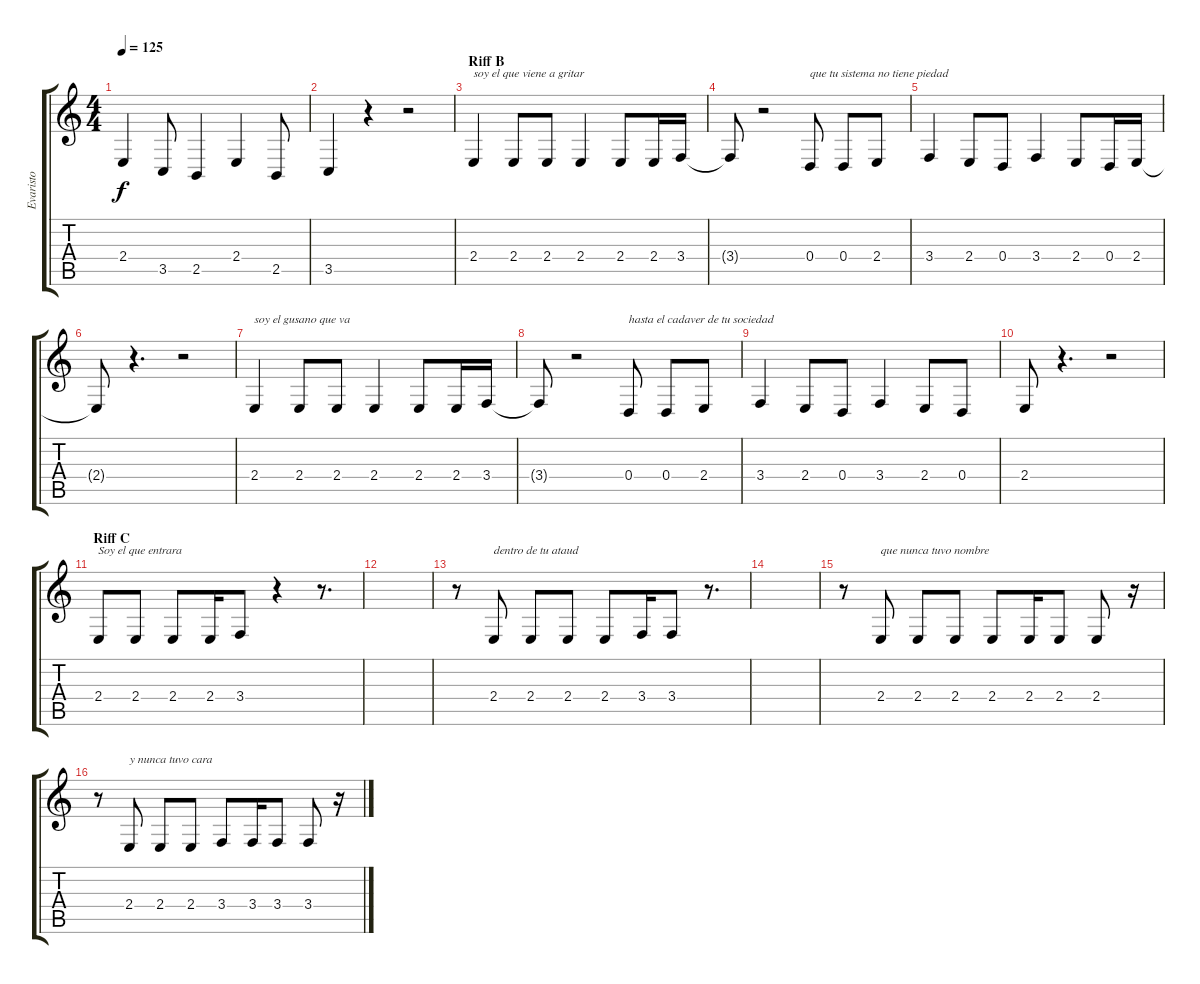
\track ("Evaristo" "Evaristo") {instrument flute}
\staff {score tabs}
\tuning (E4 B3 G3 D3 A2 E2) {hide}
\ts (4 4)
\tempo 125
\clef g2
\ks c
2.4.4{dy f} 3.5.8 2.5.4 2.4.4 2.5.8 |
3.5.4 r.4 r.2 |
\section ("" "Riff B")
2.4.4{txt "soy el que viene a gritar"} 2.4.8 2.4.8 2.4.4 2.4.8 2.4.16 3.4.16 |
3.4{t}.8 r.2 0.4.8{txt "que tu sistema no tiene piedad"} 0.4.8 2.4.8 |
3.4.4 2.4.8 0.4.8 3.4.4 2.4.8 0.4.16 2.4.16 |
2.4{t}.8 r.4{d} r.2 |
2.4.4{txt "soy el gusano que va"} 2.4.8 2.4.8 2.4.4 2.4.8 2.4.16 3.4.16 |
3.4{t}.8 r.2 0.4.8{txt "hasta el cadaver de tu sociedad"} 0.4.8 2.4.8 |
3.4.4 2.4.8 0.4.8 3.4.4 2.4.8 0.4.8 |
2.4.8 r.4{d} r.2 |
\section ("" "Riff C")
2.4.8{txt "Soy el que entrara"} 2.4.8 2.4.8 2.4.16 3.4.8 r.4 r.8{d} |
|
r.8 2.4.8{txt "dentro de tu ataud"} 2.4.8 2.4.8 2.4.8 3.4.16 3.4.8 r.8{d} |
|
r.8 2.4.8{txt "que nunca tuvo nombre"} 2.4.8 2.4.8 2.4.8 2.4.16 2.4.8 2.4.8 r.16 |
r.8 2.4.8{txt "y nunca tuvo cara"} 2.4.8 2.4.8 3.4.8 3.4.16 3.4.8 3.4.8 r.16
